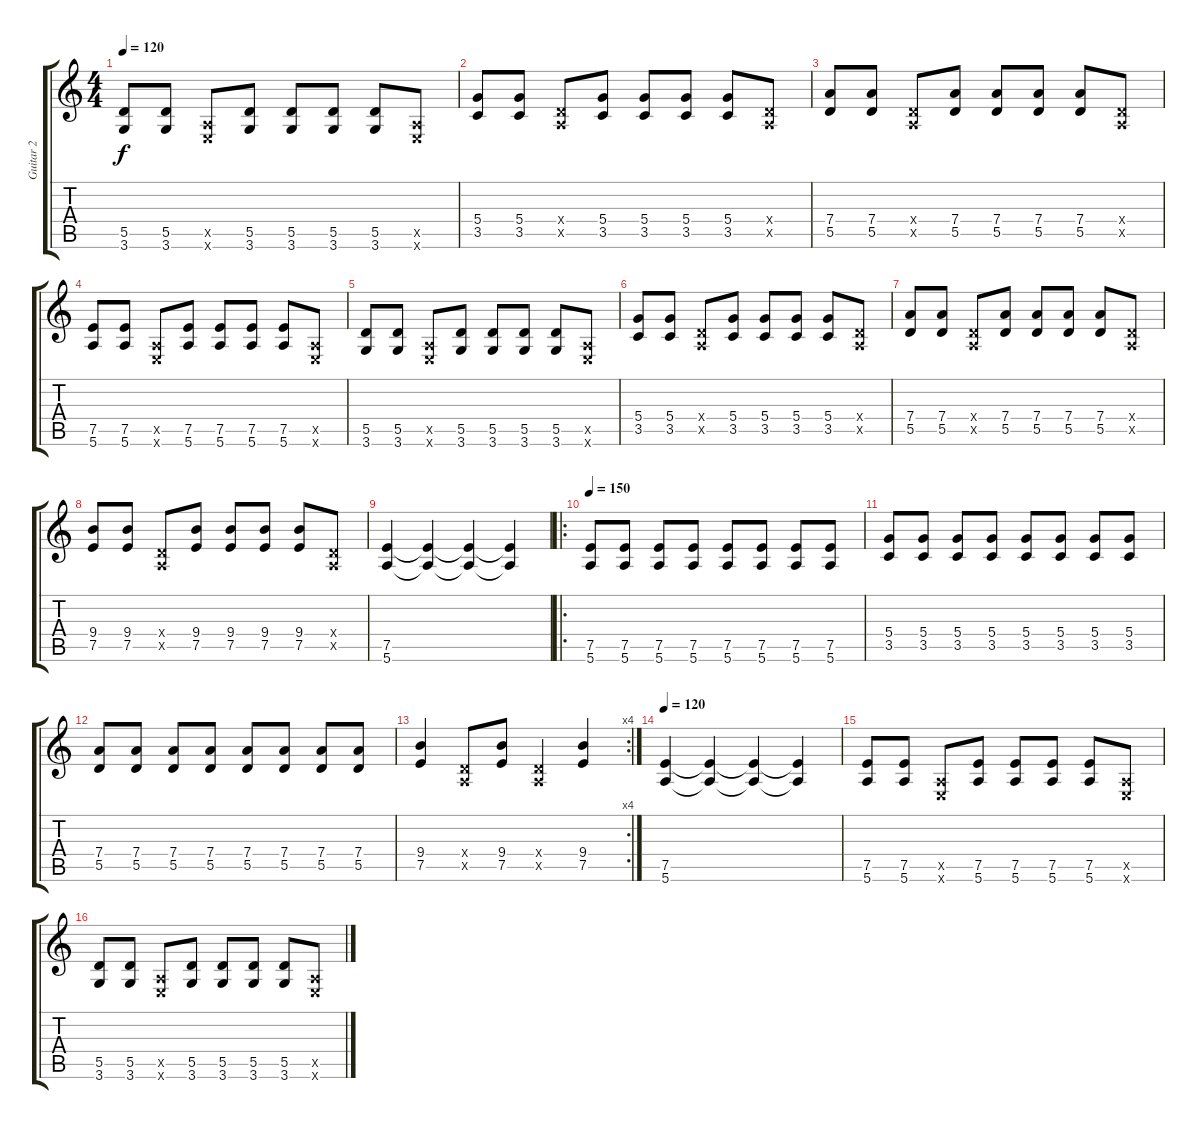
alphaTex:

\track ("Guitar 2" "Guitar 2") {instrument distortionguitar}
\staff {score tabs}
\tuning (E4 B3 G3 D3 A2 E2) {hide}
\ts (4 4)
\tempo 120
\clef g2
\ks c
(5.5 3.6).8{dy f} (5.5 3.6).8 (0.5{x} 0.6{x}).8 (5.5 3.6).8 (5.5 3.6).8 (5.5 3.6).8 (5.5 3.6).8 (0.5{x} 0.6{x}).8 |
(5.4 3.5).8 (5.4 3.5).8 (0.4{x} 0.5{x}).8 (5.4 3.5).8 (5.4 3.5).8 (5.4 3.5).8 (5.4 3.5).8 (0.4{x} 0.5{x}).8 |
(7.4 5.5).8 (7.4 5.5).8 (0.4{x} 0.5{x}).8 (7.4 5.5).8 (7.4 5.5).8 (7.4 5.5).8 (7.4 5.5).8 (0.4{x} 0.5{x}).8 |
(7.5 5.6).8 (7.5 5.6).8 (0.5{x} 0.6{x}).8 (7.5 5.6).8 (7.5 5.6).8 (7.5 5.6).8 (7.5 5.6).8 (0.5{x} 0.6{x}).8 |
(5.5 3.6).8 (5.5 3.6).8 (0.5{x} 0.6{x}).8 (5.5 3.6).8 (5.5 3.6).8 (5.5 3.6).8 (5.5 3.6).8 (0.5{x} 0.6{x}).8 |
(5.4 3.5).8 (5.4 3.5).8 (0.4{x} 0.5{x}).8 (5.4 3.5).8 (5.4 3.5).8 (5.4 3.5).8 (5.4 3.5).8 (0.4{x} 0.5{x}).8 |
(7.4 5.5).8 (7.4 5.5).8 (0.4{x} 0.5{x}).8 (7.4 5.5).8 (7.4 5.5).8 (7.4 5.5).8 (7.4 5.5).8 (0.4{x} 0.5{x}).8 |
(9.4 7.5).8 (9.4 7.5).8 (0.4{x} 0.5{x}).8 (9.4 7.5).8 (9.4 7.5).8 (9.4 7.5).8 (9.4 7.5).8 (0.4{x} 0.5{x}).8 |
(7.5 5.6).4 (7.5{t} 5.6{t}).4 (7.5{t} 5.6{t}).4 (7.5{t} 5.6{t}).4 |
\ro
\tempo 150
(7.5 5.6).8{instrument electricguitarmuted} (7.5 5.6).8 (7.5 5.6).8 (7.5 5.6).8 (7.5 5.6).8 (7.5 5.6).8 (7.5 5.6).8 (7.5 5.6).8 |
(5.4 3.5).8 (5.4 3.5).8 (5.4 3.5).8 (5.4 3.5).8 (5.4 3.5).8 (5.4 3.5).8 (5.4 3.5).8 (5.4 3.5).8 |
(7.4 5.5).8 (7.4 5.5).8 (7.4 5.5).8 (7.4 5.5).8 (7.4 5.5).8 (7.4 5.5).8 (7.4 5.5).8 (7.4 5.5).8 |
\rc 4
(9.4 7.5).4 (0.4{x} 0.5{x}).8 (9.4 7.5).8 (0.4{x} 0.5{x}).4 (9.4 7.5).4 |
\tempo 120
(7.5 5.6).4 (7.5{t} 5.6{t}).4 (7.5{t} 5.6{t}).4 (7.5{t} 5.6{t}).4 |
(7.5 5.6).8{instrument electricguitarmuted} (7.5 5.6).8 (0.5{x} 0.6{x}).8 (7.5 5.6).8 (7.5 5.6).8 (7.5 5.6).8 (7.5 5.6).8 (0.5{x} 0.6{x}).8 |
(5.5 3.6).8 (5.5 3.6).8 (0.5{x} 0.6{x}).8 (5.5 3.6).8 (5.5 3.6).8 (5.5 3.6).8 (5.5 3.6).8 (0.5{x} 0.6{x}).8
